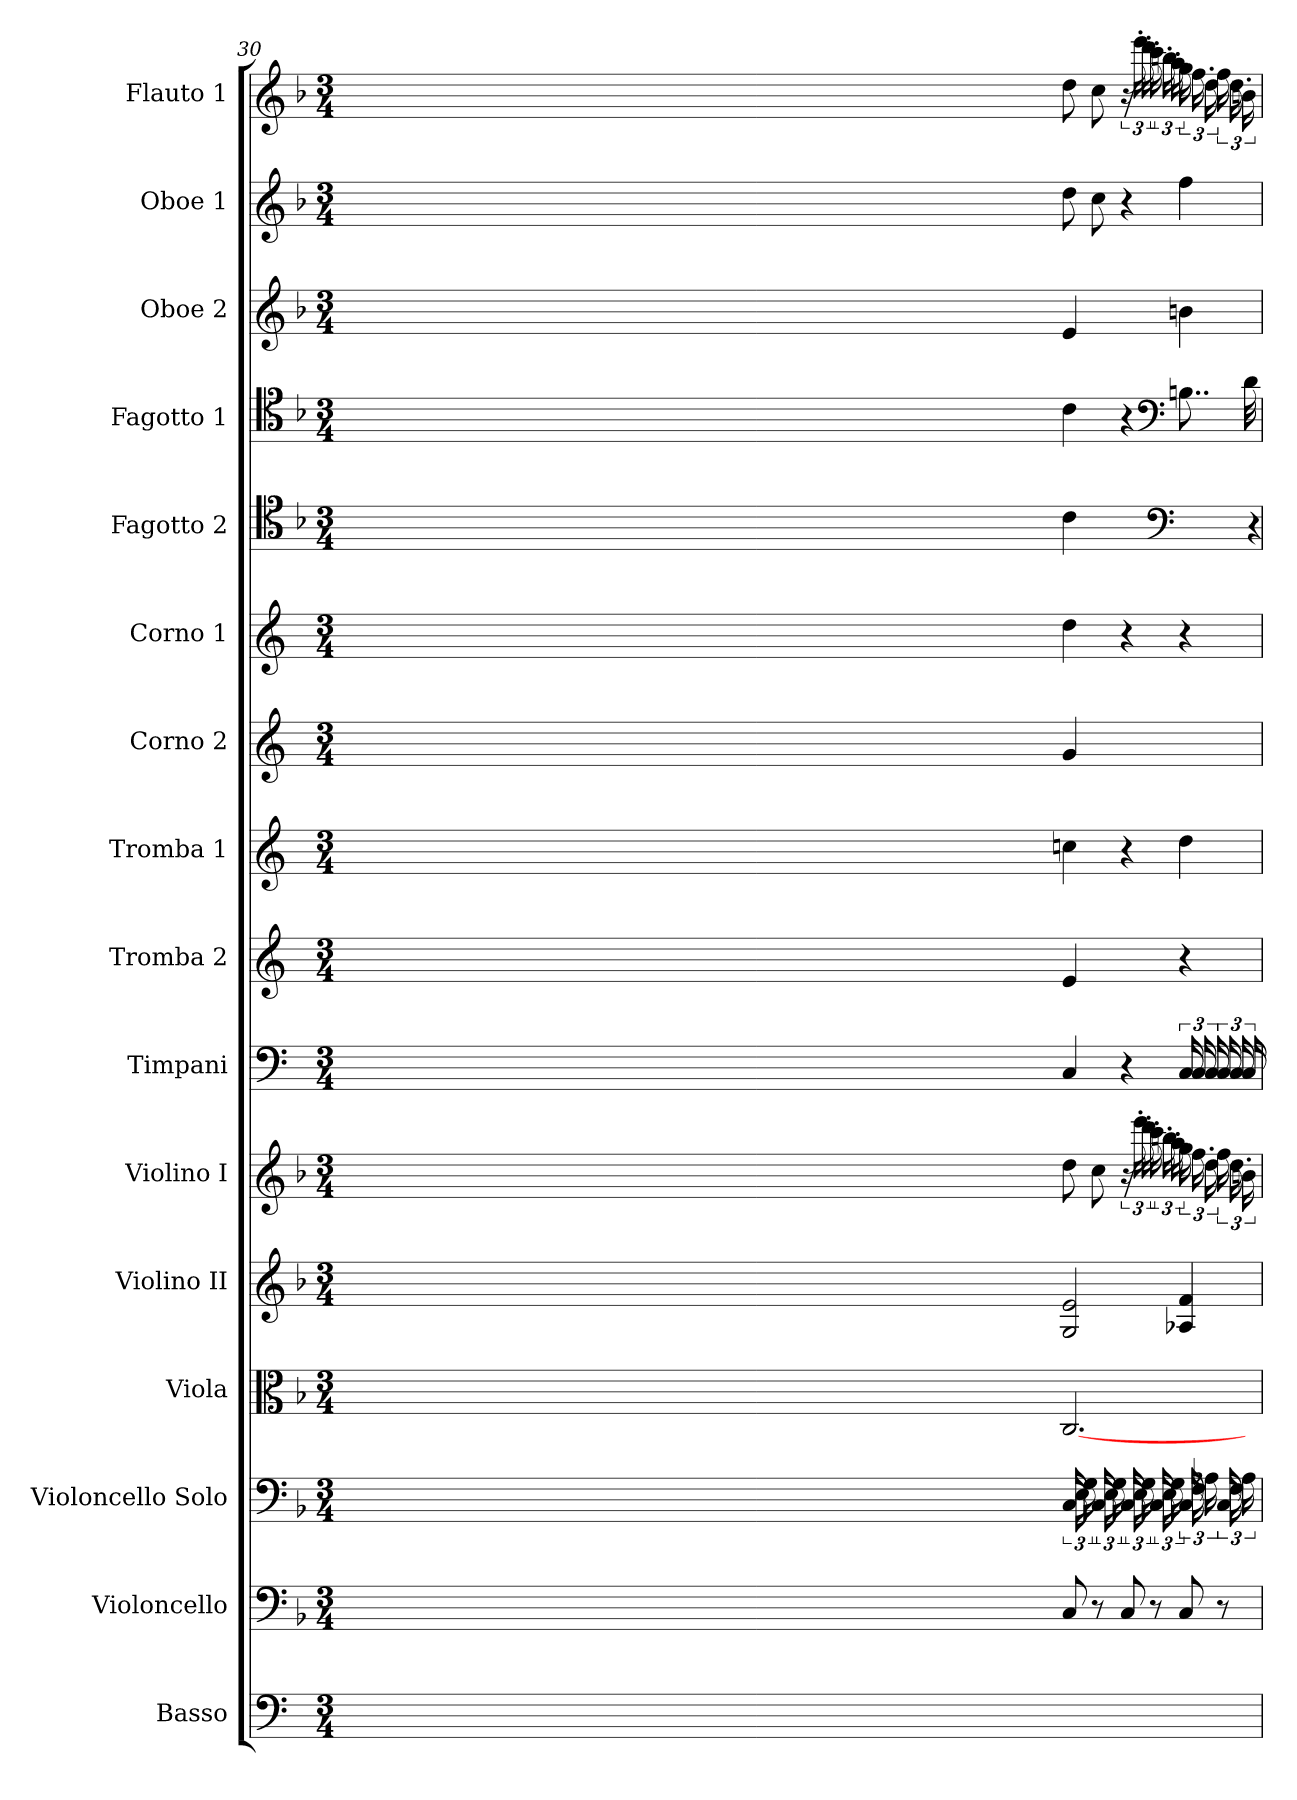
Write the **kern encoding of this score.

**kern	**kern	**kern	**kern	**kern	**kern	**kern	**kern	**kern	**kern	**kern	**kern	**kern	**kern	**kern	**kern
*part16	*part15	*part14	*part13	*part12	*part11	*part10	*part9	*part8	*part7	*part6	*part5	*part4	*part3	*part2	*part1
*staff16	*staff15	*staff14	*staff13	*staff12	*staff11	*staff10	*staff9	*staff8	*staff7	*staff6	*staff5	*staff4	*staff3	*staff2	*staff1
*I"Basso	*I"Violoncello	*I"Violoncello Solo	*I"Viola	*I"Violino II	*I"Violino I	*I"Timpani	*I"Tromba 2	*I"Tromba 1	*I"Corno 2	*I"Corno 1	*I"Fagotto 2	*I"Fagotto 1	*I"Oboe 2	*I"Oboe 1	*I"Flauto 1
*	*I'Vc	*I'Vc	*I'Vla	*I'Vln	*I'Vln	*	*	*	*	*	*	*	*I'Ob	*I'Ob	*I'Fl
*clefF4	*clefF4	*clefF4	*clefC3	*clefG2	*clefG2	*clefF4	*clefG2	*clefG2	*clefG2	*clefG2	*clefC4	*clefC4	*clefG2	*clefG2	*clefG2
*ITrd7c12	*	*	*	*	*	*	*ITrd1c2	*ITrd1c2	*ITrd4c7	*ITrd4c7	*	*	*	*	*
*	*k[b-]	*k[b-]	*k[b-]	*k[b-]	*k[b-]	*	*	*	*	*	*k[b-]	*k[b-]	*k[b-]	*k[b-]	*k[b-]
*M3/4	*M3/4	*M3/4	*M3/4	*M3/4	*M3/4	*M3/4	*M3/4	*M3/4	*M3/4	*M3/4	*M3/4	*M3/4	*M3/4	*M3/4	*M3/4
=30	=30	=30	=30	=30	=30	=30	=30	=30	=30	=30	=30	=30	=30	=30	=30
1ryy	1ryy	1ryy	1ryy	1ryy	1ryy	1ryy	1ryy	1ryy	1ryy	1ryy	1ryy	1ryy	1ryy	1ryy	1ryy
1ryy	1ryy	1ryy	1ryy	1ryy	1ryy	1ryy	1ryy	1ryy	1ryy	1ryy	1ryy	1ryy	1ryy	1ryy	1ryy
1ryy	1ryy	1ryy	1ryy	1ryy	1ryy	1ryy	1ryy	1ryy	1ryy	1ryy	1ryy	1ryy	1ryy	1ryy	1ryy
1ryy	1ryy	1ryy	1ryy	1ryy	1ryy	1ryy	1ryy	1ryy	1ryy	1ryy	1ryy	1ryy	1ryy	1ryy	1ryy
1ryy	1ryy	1ryy	1ryy	1ryy	1ryy	1ryy	1ryy	1ryy	1ryy	1ryy	1ryy	1ryy	1ryy	1ryy	1ryy
1ryy	1ryy	1ryy	1ryy	1ryy	1ryy	1ryy	1ryy	1ryy	1ryy	1ryy	1ryy	1ryy	1ryy	1ryy	1ryy
1ryy	1ryy	1ryy	1ryy	1ryy	1ryy	1ryy	1ryy	1ryy	1ryy	1ryy	1ryy	1ryy	1ryy	1ryy	1ryy
1ryy	1ryy	1ryy	1ryy	1ryy	1ryy	1ryy	1ryy	1ryy	1ryy	1ryy	1ryy	1ryy	1ryy	1ryy	1ryy
1ryy	1ryy	1ryy	1ryy	1ryy	1ryy	1ryy	1ryy	1ryy	1ryy	1ryy	1ryy	1ryy	1ryy	1ryy	1ryy
1ryy	1ryy	1ryy	1ryy	1ryy	1ryy	1ryy	1ryy	1ryy	1ryy	1ryy	1ryy	1ryy	1ryy	1ryy	1ryy
1ryy	1ryy	1ryy	1ryy	1ryy	1ryy	1ryy	1ryy	1ryy	1ryy	1ryy	1ryy	1ryy	1ryy	1ryy	1ryy
1ryy	1ryy	1ryy	1ryy	1ryy	1ryy	1ryy	1ryy	1ryy	1ryy	1ryy	1ryy	1ryy	1ryy	1ryy	1ryy
1ryy	1ryy	1ryy	1ryy	1ryy	1ryy	1ryy	1ryy	1ryy	1ryy	1ryy	1ryy	1ryy	1ryy	1ryy	1ryy
1ryy	1ryy	1ryy	1ryy	1ryy	1ryy	1ryy	1ryy	1ryy	1ryy	1ryy	1ryy	1ryy	1ryy	1ryy	1ryy
1ryy	1ryy	1ryy	1ryy	1ryy	1ryy	1ryy	1ryy	1ryy	1ryy	1ryy	1ryy	1ryy	1ryy	1ryy	1ryy
1ryy	1ryy	1ryy	1ryy	1ryy	1ryy	1ryy	1ryy	1ryy	1ryy	1ryy	1ryy	1ryy	1ryy	1ryy	1ryy
1ryy	1ryy	1ryy	1ryy	1ryy	1ryy	1ryy	1ryy	1ryy	1ryy	1ryy	1ryy	1ryy	1ryy	1ryy	1ryy
1ryy	1ryy	1ryy	1ryy	1ryy	1ryy	1ryy	1ryy	1ryy	1ryy	1ryy	1ryy	1ryy	1ryy	1ryy	1ryy
1ryy	1ryy	1ryy	1ryy	1ryy	1ryy	1ryy	1ryy	1ryy	1ryy	1ryy	1ryy	1ryy	1ryy	1ryy	1ryy
1ryy	1ryy	1ryy	1ryy	1ryy	1ryy	1ryy	1ryy	1ryy	1ryy	1ryy	1ryy	1ryy	1ryy	1ryy	1ryy
1ryy	1ryy	1ryy	1ryy	1ryy	1ryy	1ryy	1ryy	1ryy	1ryy	1ryy	1ryy	1ryy	1ryy	1ryy	1ryy
1ryy	1ryy	1ryy	1ryy	1ryy	1ryy	1ryy	1ryy	1ryy	1ryy	1ryy	1ryy	1ryy	1ryy	1ryy	1ryy
2.ryy	8C	24C	[2.C	2G 2e	8dd	4C	4d	4b-	4c	4g	4c	4c	4e	8dd	8dd
.	.	24E	.	.	.	.	.	.	.	.	.	.	.	.	.
.	.	24G	.	.	.	.	.	.	.	.	.	.	.	.	.
.	8r	24C	.	.	8cc	.	.	.	.	.	.	.	.	8cc	8cc
.	.	24E	.	.	.	.	.	.	.	.	.	.	.	.	.
.	.	24G	.	.	.	.	.	.	.	.	.	.	.	.	.
.	8C	24C	.	.	24r	4r	4ryy	4r	4ryy	4r	4ryy	4r	4ryy	4r	24r
.	.	24E	.	.	24eee'	.	.	.	.	.	.	.	.	.	24eee'
.	.	24G	.	.	24ddd'	.	.	.	.	.	.	.	.	.	24ddd'
.	8r	24C	.	.	24ccc'	.	.	.	.	.	.	.	.	.	24ccc'
.	.	24E	.	.	24bbn'	.	.	.	.	.	.	.	.	.	24bbn'
.	.	24G	.	.	24aa'	.	.	.	.	.	.	.	.	.	24aa'
*	*	*	*	*	*	*	*	*	*	*	*clefF4	*clefF4	*	*	*
.	8C	24C	.	4A-X 4f	24gg	24C	4r	4cc	4ryy	4r	4ryy	8..Bn	4bn	4ff	24gg
.	.	24F	.	.	24ff	24C	.	.	.	.	.	.	.	.	24ff
.	.	24A-X	.	.	24dd'	24C	.	.	.	.	.	.	.	.	24dd'
.	8r	24C	.	.	24ff	24C	.	.	.	.	.	.	.	.	24ff
.	.	24F	.	.	24dd	24C	.	.	.	.	.	.	.	.	24dd
.	.	24A-	.	.	24bn'	24C	.	.	.	.	.	.	.	.	24bn'
.	.	.	.	.	.	.	.	.	.	.	.	32d	.	.	.
4ryy	4ryy	4ryy	4ryy	4ryy	4ryy	4ryy	4ryy	4ryy	4ryy	4ryy	4r	4ryy	4ryy	4ryy	4ryy
=	=	=	=	=	=	=	=	=	=	=	=	=	=	=	=
*-	*-	*-	*-	*-	*-	*-	*-	*-	*-	*-	*-	*-	*-	*-	*-
